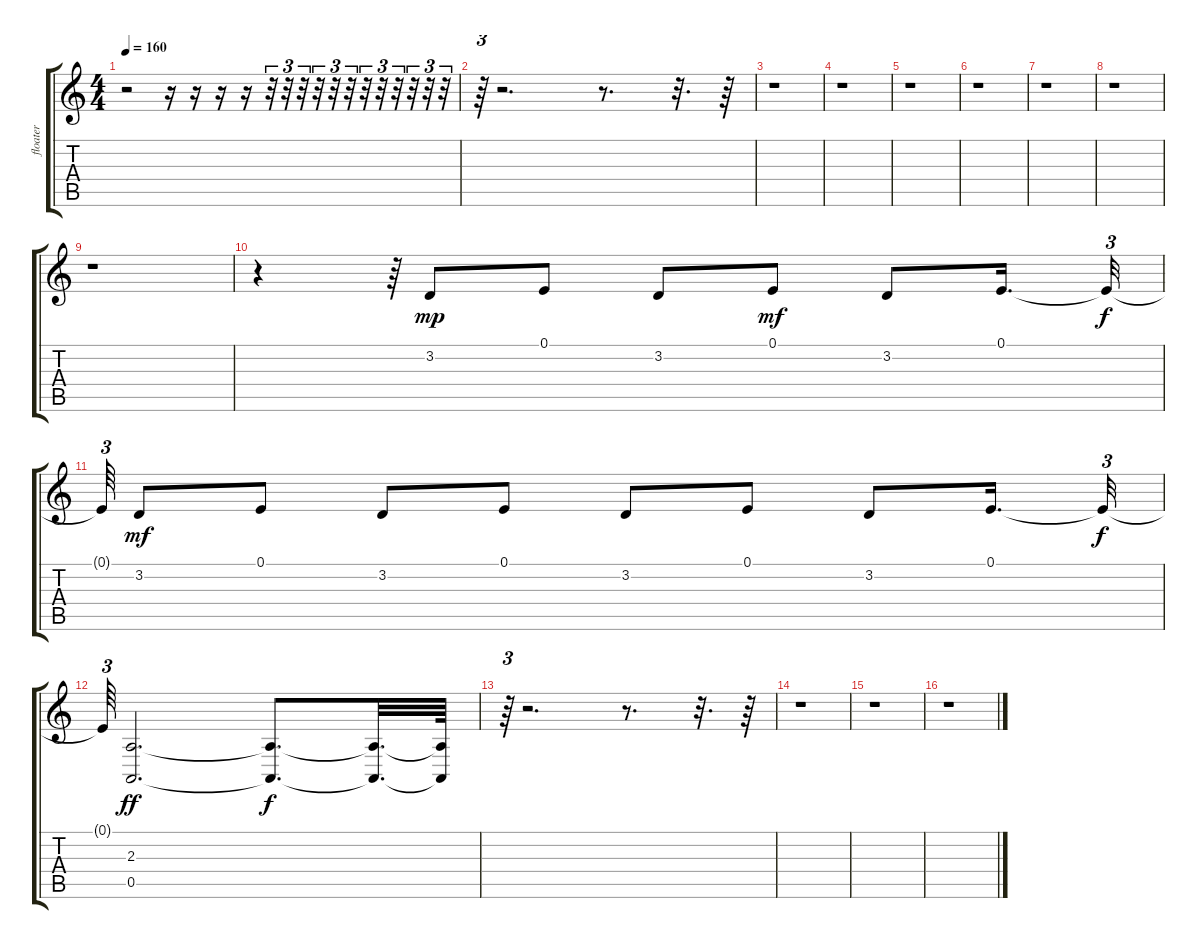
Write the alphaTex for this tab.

\track ("floater" "floater") {instrument lead2sawtooth}
\staff {score tabs}
\tuning (E4 B3 G3 D3 A2 E2) {hide}
\ts (4 4)
\tempo 160
\clef g2
\ks c
r.2{dy fff} r.16{instrument synthbass1} r.16 r.16 r.16 r.32{tu (3 2)} r.32{tu (3 2)} r.32{tu (3 2)} r.32{tu (3 2)} r.32{tu (3 2)} r.32{tu (3 2)} r.32{tu (3 2)} r.32{tu (3 2)} r.32{tu (3 2)} r.32{tu (3 2)} r.32{tu (3 2)} r.32{tu (3 2)} |
r.64{tu (3 2)} r.2{d} r.8{d} r.32{d} r.64 |
r.1 |
r.1 |
r.1 |
r.1 |
r.1 |
r.1 |
r.1 |
r.4 r.64{tu (3 2)} 3.2.8{dy mp instrument electricguitarjazz} 0.1.8 3.2.8 0.1.8{dy mf} 3.2.8 0.1.16{d} 0.1{t}.32{tu (3 2) dy f} |
0.1{t}.64{tu (3 2)} 3.2.8{dy mf} 0.1.8 3.2.8 0.1.8 3.2.8 0.1.8 3.2.8 0.1.16{d} 0.1{t}.32{tu (3 2) dy f} |
0.1{t}.64{tu (3 2)} (2.3 0.5).2{d dy ff instrument lead2sawtooth} (2.3{t} 0.5{t}).8{d dy f} (2.3{t} 0.5{t}).32{d} (2.3{t} 0.5{t}).64 |
r.64{tu (3 2)} r.2{d} r.8{d} r.32{d} r.64 |
r.1 |
r.1 |
r.1
